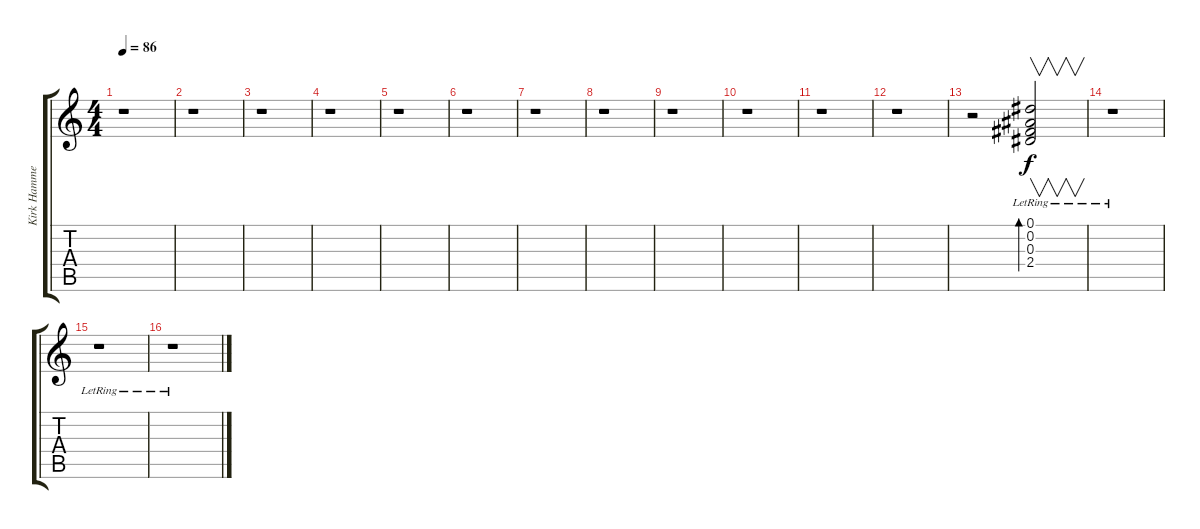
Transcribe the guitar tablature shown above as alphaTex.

\track ("Kirk Hammett (clean)" "Kirk Hamme") {instrument electricguitarclean}
\staff {score tabs}
\tuning (Eb4 Bb3 Gb3 Db3 Ab2 Eb2) {hide}
\ts (4 4)
\tempo 86
\clef g2
\ks c
r.1{dy f} |
r.1 |
r.1 |
r.1 |
r.1 |
r.1 |
r.1 |
r.1 |
r.1 |
r.1 |
r.1 |
r.1 |
r.2 (0.1{lr} 0.2{lr} 0.3{lr} 2.4{lr}).2{v bd 240} |
r.1 |
r.1 |
r.1
